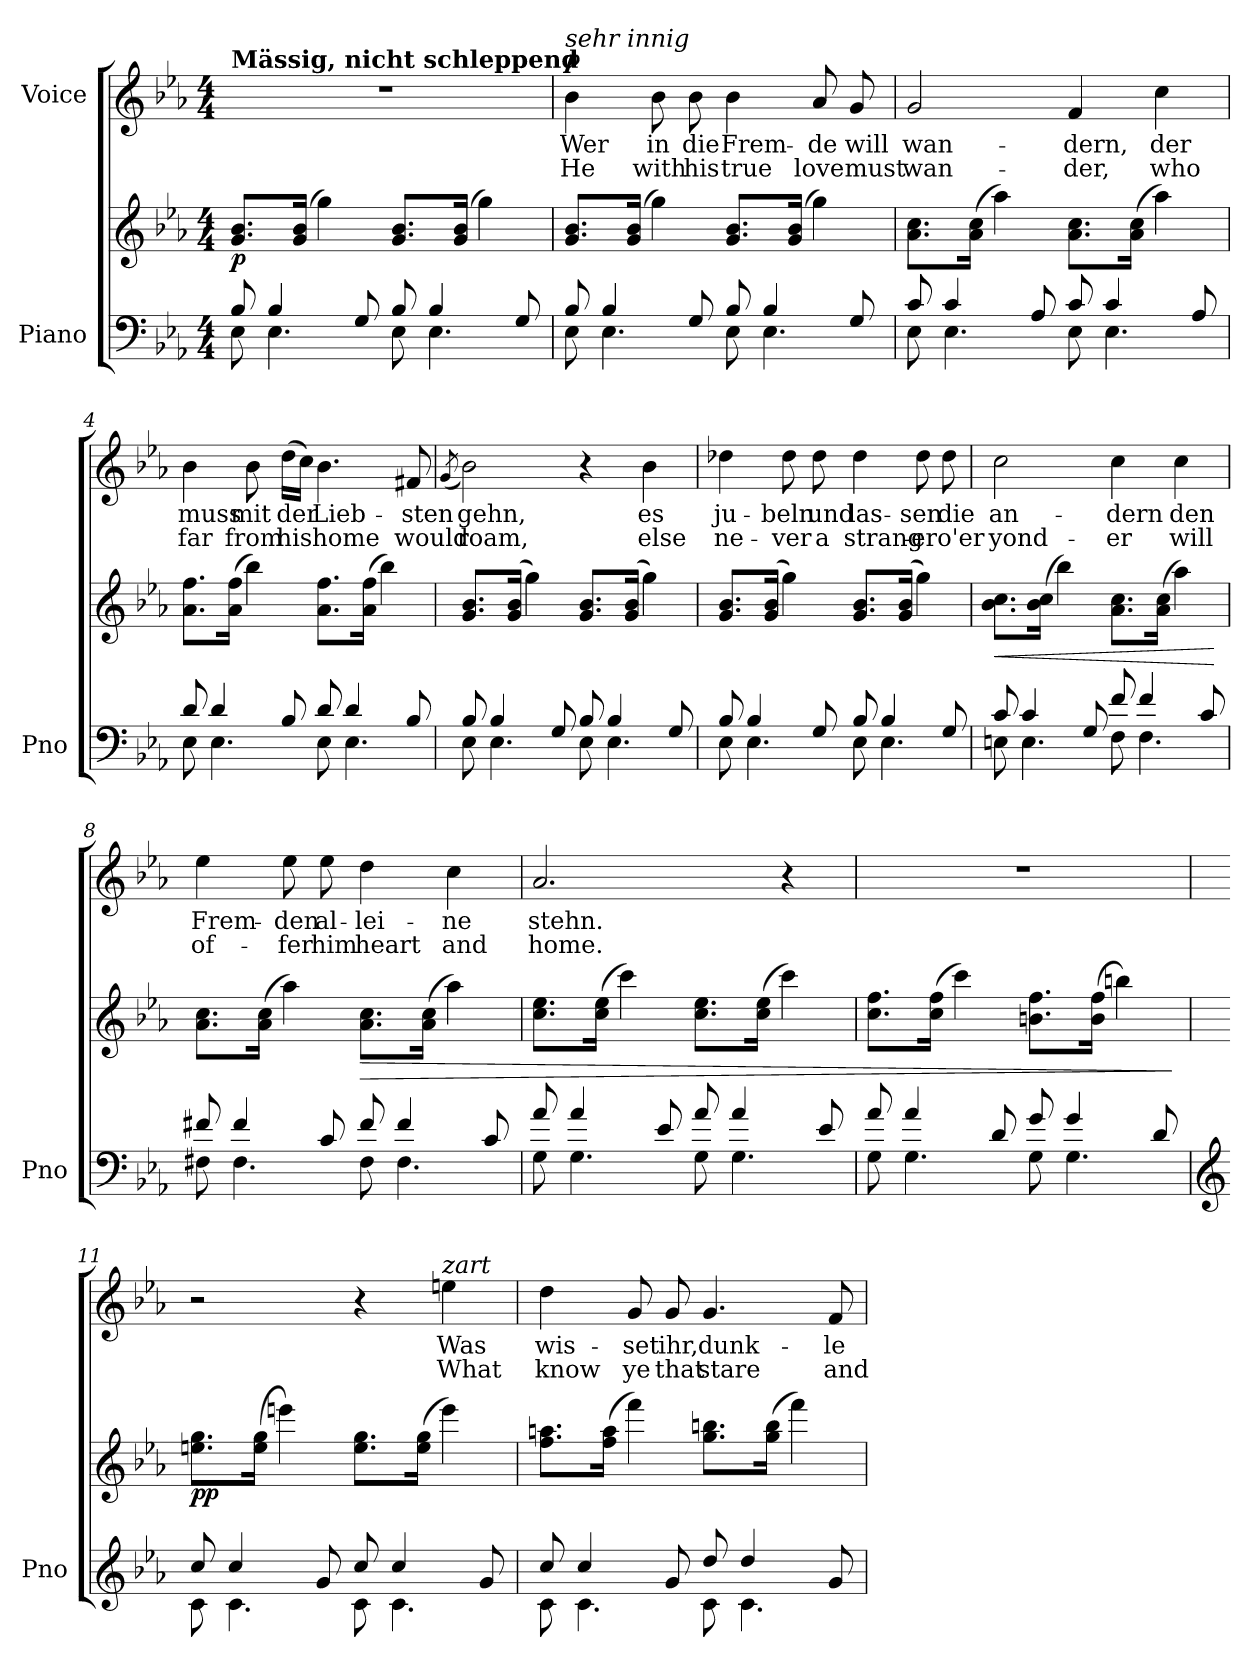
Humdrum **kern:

**kern	**kern	**dynam	**kern	**text	**text	**dynam
*part2	*part2	*part2	*part1	*part1	*part1	*part1
*staff3	*staff2	*staff2/3	*staff1	*staff1	*staff1	*staff1
*I"Piano	*	*	*I"Voice	*	*	*
*I'Pno	*	*	*	*	*	*
*clefF4	*clefG2	*	*clefG2	*	*	*
*k[b-e-a-]	*k[b-e-a-]	*	*k[b-e-a-]	*	*	*
*M4/4	*M4/4	*	*M4/4	*	*	*
=1	=1	=1	=1	=1	=1	=1
*^	*	*	*	*	*	*
!	!	!	!	!LO:TX:a:B:t=Mässig, nicht schleppend	!	!	!
!	!	!	!LO:DY:b	!	!	!	!
8B-/	8E-\	8.g/ 8.b-/L	p	1r	.	.	.
4B-/	4.E-\	.	.	.	.	.	.
.	.	(>16g/ 16b-/Jk	.	.	.	.	.
.	.	4gg\)	.	.	.	.	.
8G/	.	.	.	.	.	.	.
8B-/	8E-\	8.g/ 8.b-/L	.	.	.	.	.
4B-/	4.E-\	.	.	.	.	.	.
.	.	(>16g/ 16b-/Jk	.	.	.	.	.
.	.	4gg\)	.	.	.	.	.
8G/	.	.	.	.	.	.	.
=2	=2	=2	=2	=2	=2	=2	=2
!	!	!	!	!LO:TX:a:i:t=sehr innig	!	!	!
!	!	!	!	!	!LO:LY:b	!LO:LY:b	!LO:DY:a
8B-/	8E-\	8.g/ 8.b-/L	.	4b-\	Wer	He	p
4B-/	4.E-\	.	.	.	.	.	.
.	.	(>16g/ 16b-/Jk	.	.	.	.	.
!	!	!	!	!	!LO:LY:b	!LO:LY:b	!
.	.	4gg\)	.	8b-\	in	with	.
!	!	!	!	!	!LO:LY:b	!LO:LY:b	!
8G/	.	.	.	8b-\	die	his	.
!	!	!	!	!	!LO:LY:b	!LO:LY:b	!
8B-/	8E-\	8.g/ 8.b-/L	.	4b-\	Frem-	true	.
4B-/	4.E-\	.	.	.	.	.	.
.	.	(>16g/ 16b-/Jk	.	.	.	.	.
!	!	!	!	!	!LO:LY:b	!LO:LY:b	!
.	.	4gg\)	.	8a-/	-de	love	.
!	!	!	!	!	!LO:LY:b	!LO:LY:b	!
8G/	.	.	.	8g/	will	must	.
=3	=3	=3	=3	=3	=3	=3	=3
!	!	!	!	!	!LO:LY:b	!LO:LY:b	!
8c/	8E-\	8.a-\ 8.cc\L	.	2g/	wan-	wan-	.
4c/	4.E-\	.	.	.	.	.	.
.	.	(>16a-\ 16cc\Jk	.	.	.	.	.
.	.	4aa-\)	.	.	.	.	.
8A-/	.	.	.	.	.	.	.
!	!	!	!	!	!LO:LY:b	!LO:LY:b	!
8c/	8E-\	8.a-\ 8.cc\L	.	4f/	-dern,	-der,	.
4c/	4.E-\	.	.	.	.	.	.
.	.	(>16a-\ 16cc\Jk	.	.	.	.	.
!	!	!	!	!	!LO:LY:b	!LO:LY:b	!
.	.	4aa-\)	.	4cc\	der	who	.
8A-/	.	.	.	.	.	.	.
!!LO:LB:g=z
=4	=4	=4	=4	=4	=4	=4	=4
!	!	!	!	!	!LO:LY:b	!LO:LY:b	!
8d/	8E-\	8.a-\ 8.ff\L	.	4b-\	muss	far	.
4d/	4.E-\	.	.	.	.	.	.
.	.	(>16a-\ 16ff\Jk	.	.	.	.	.
!	!	!	!	!	!LO:LY:b	!LO:LY:b	!
.	.	4bb-\)	.	8b-\	mit	from	.
!	!	!	!	!	!LO:LY:b	!LO:LY:b	!
8B-/	.	.	.	(>16dd\LL	der	his	.
.	.	.	.	16cc\JJ)	.	.	.
!	!	!	!	!	!LO:LY:b	!LO:LY:b	!
8d/	8E-\	8.a-\ 8.ff\L	.	4.b-\	Lieb-	home	.
4d/	4.E-\	.	.	.	.	.	.
.	.	(>16a-\ 16ff\Jk	.	.	.	.	.
.	.	4bb-\)	.	.	.	.	.
!	!	!	!	!	!LO:LY:b	!LO:LY:b	!
8B-/	.	.	.	8f#X/	-sten	would	.
=5	=5	=5	=5	=5	=5	=5	=5
.	.	.	.	(<8qg/	.	.	.
!	!	!	!	!	!LO:LY:b	!LO:LY:b	!
8B-/	8E-\	8.g/ 8.b-/L	.	2b-\)	gehn,	roam,	.
4B-/	4.E-\	.	.	.	.	.	.
.	.	(>16g/ 16b-/Jk	.	.	.	.	.
.	.	4gg\)	.	.	.	.	.
8G/	.	.	.	.	.	.	.
8B-/	8E-\	8.g/ 8.b-/L	.	4r	.	.	.
4B-/	4.E-\	.	.	.	.	.	.
.	.	(>16g/ 16b-/Jk	.	.	.	.	.
!	!	!	!	!	!LO:LY:b	!LO:LY:b	!
.	.	4gg\)	.	4b-\	es	else	.
8G/	.	.	.	.	.	.	.
=6	=6	=6	=6	=6	=6	=6	=6
!	!	!	!	!	!LO:LY:b	!LO:LY:b	!
8B-/	8E-\	8.g/ 8.b-/L	.	4dd-X\	ju-	ne-	.
4B-/	4.E-\	.	.	.	.	.	.
.	.	(>16g/ 16b-/Jk	.	.	.	.	.
!	!	!	!	!	!LO:LY:b	!LO:LY:b	!
.	.	4gg\)	.	8dd-\	-beln	-ver	.
!	!	!	!	!	!LO:LY:b	!LO:LY:b	!
8G/	.	.	.	8dd-\	und	a	.
!	!	!	!	!	!LO:LY:b	!LO:LY:b	!
8B-/	8E-\	8.g/ 8.b-/L	.	4dd-\	las-	strang-	.
4B-/	4.E-\	.	.	.	.	.	.
.	.	(>16g/ 16b-/Jk	.	.	.	.	.
!	!	!	!	!	!LO:LY:b	!LO:LY:b	!
.	.	4gg\)	.	8dd-\	-sen	-er	.
!	!	!	!	!	!LO:LY:b	!LO:LY:b	!
8G/	.	.	.	8dd-\	die	o'er	.
!!LO:LB:g=z
=7	=7	=7	=7	=7	=7	=7	=7
!	!	!	!LO:HP:b	!	!LO:LY:b	!LO:LY:b	!
8c/	8En\	8.b-\ 8.cc\L	<	2cc\	an-	yond-	.
4c/	4.E\	.	.	.	.	.	.
.	.	(>16b-\ 16cc\Jk	.	.	.	.	.
.	.	4bb-\)	.	.	.	.	.
8G/	.	.	.	.	.	.	.
!	!	!	!	!	!LO:LY:b	!LO:LY:b	!
8f/	8F\	8.a-\ 8.cc\L	.	4cc\	-dern	-er	.
4f/	4.F\	.	.	.	.	.	.
.	.	(>16a-\ 16cc\Jk	.	.	.	.	.
!	!	!	!	!	!LO:LY:b	!LO:LY:b	!
.	.	4aa-\)	.	4cc\	den	will	.
8c/	.	.	.	.	.	.	.
*v	*v	*	*	*	*	*	*
.	.	[	.	.	.	.
=8	=8	=8	=8	=8	=8	=8
*^	*	*	*	*	*	*
!	!	!	!	!	!LO:LY:b	!LO:LY:b	!
8f#X/	8F#X\	8.a-\ 8.cc\L	.	4ee-\	Frem-	of-	.
4f#/	4.F#\	.	.	.	.	.	.
.	.	(>16a-\ 16cc\Jk	.	.	.	.	.
!	!	!	!	!	!LO:LY:b	!LO:LY:b	!
.	.	4aa-\)	.	8ee-\	-den	-fer	.
!	!	!	!	!	!LO:LY:b	!LO:LY:b	!
8c/	.	.	.	8ee-\	al-	him	.
!	!	!	!LO:HP:b	!	!LO:LY:b	!LO:LY:b	!
8f#/	8F#\	8.a-\ 8.cc\L	>	4dd\	-lei-	heart	.
4f#/	4.F#\	.	.	.	.	.	.
.	.	(>16a-\ 16cc\Jk	.	.	.	.	.
!	!	!	!	!	!LO:LY:b	!LO:LY:b	!
.	.	4aa-\)	.	4cc\	-ne	and	.
8c/	.	.	.	.	.	.	.
=9	=9	=9	=9	=9	=9	=9	=9
!	!	!	!	!	!LO:LY:b	!LO:LY:b	!
8a-/	8G\	8.cc\ 8.ee-\L	.	2.a-/	stehn.	home.	.
4a-/	4.G\	.	.	.	.	.	.
.	.	(>16cc\ 16ee-\Jk	.	.	.	.	.
.	.	4ccc\)	.	.	.	.	.
8e-/	.	.	.	.	.	.	.
8a-/	8G\	8.cc\ 8.ee-\L	.	.	.	.	.
4a-/	4.G\	.	.	.	.	.	.
.	.	(>16cc\ 16ee-\Jk	.	.	.	.	.
.	.	4ccc\)	.	4r	.	.	.
8e-/	.	.	.	.	.	.	.
!!LO:PB:g=z
=10	=10	=10	=10	=10	=10	=10	=10
8a-/	8G\	8.cc\ 8.ff\L	.	1r	.	.	.
4a-/	4.G\	.	.	.	.	.	.
.	.	(>16cc\ 16ff\Jk	.	.	.	.	.
.	.	4ccc\)	.	.	.	.	.
8d/	.	.	.	.	.	.	.
8g/	8G\	8.bn\ 8.ff\L	.	.	.	.	.
4g/	4.G\	.	.	.	.	.	.
.	.	(>16b\ 16ff\Jk	.	.	.	.	.
.	.	4bbn\)	.	.	.	.	.
8d/	.	.	.	.	.	.	.
*v	*v	*	*	*	*	*	*
.	.	]	.	.	.	.
=11	=11	=11	=11	=11	=11	=11
*clefG2	*	*	*	*	*	*
*^	*	*	*	*	*	*
!	!	!	!LO:DY:b	!	!	!	!
8cc/	8c\	8.een\ 8.gg\L	pp	2r	.	.	.
4cc/	4.c\	.	.	.	.	.	.
.	.	(>16ee\ 16gg\Jk	.	.	.	.	.
.	.	4eeen\)	.	.	.	.	.
8g/	.	.	.	.	.	.	.
8cc/	8c\	8.ee\ 8.gg\L	.	4r	.	.	.
4cc/	4.c\	.	.	.	.	.	.
.	.	(>16ee\ 16gg\Jk	.	.	.	.	.
!	!	!	!	!LO:TX:a:i:t=zart	!	!	!
!	!	!	!	!	!LO:LY:b	!LO:LY:b	!
.	.	4eee\)	.	4een\	Was	What	.
8g/	.	.	.	.	.	.	.
=12	=12	=12	=12	=12	=12	=12	=12
!	!	!	!	!	!LO:LY:b	!LO:LY:b	!
8cc/	8c\	8.ff\ 8.aan\L	.	4dd\	wis-	know	.
4cc/	4.c\	.	.	.	.	.	.
.	.	(>16ff\ 16aa\Jk	.	.	.	.	.
!	!	!	!	!	!LO:LY:b	!LO:LY:b	!
.	.	4fff\)	.	8g/	-set	ye	.
!	!	!	!	!	!LO:LY:b	!LO:LY:b	!
8g/	.	.	.	8g/	ihr,	that	.
!	!	!	!	!	!LO:LY:b	!LO:LY:b	!
8dd/	8c\	8.gg\ 8.bbn\L	.	4.g/	dunk-	stare	.
4dd/	4.c\	.	.	.	.	.	.
.	.	(>16gg\ 16bb\Jk	.	.	.	.	.
.	.	4fff\)	.	.	.	.	.
!	!	!	!	!	!LO:LY:b	!LO:LY:b	!
8g/	.	.	.	8f/	-le	and	.
*v	*v	*	*	*	*	*	*
=	=	=	=	=	=	=
*-	*-	*-	*-	*-	*-	*-
